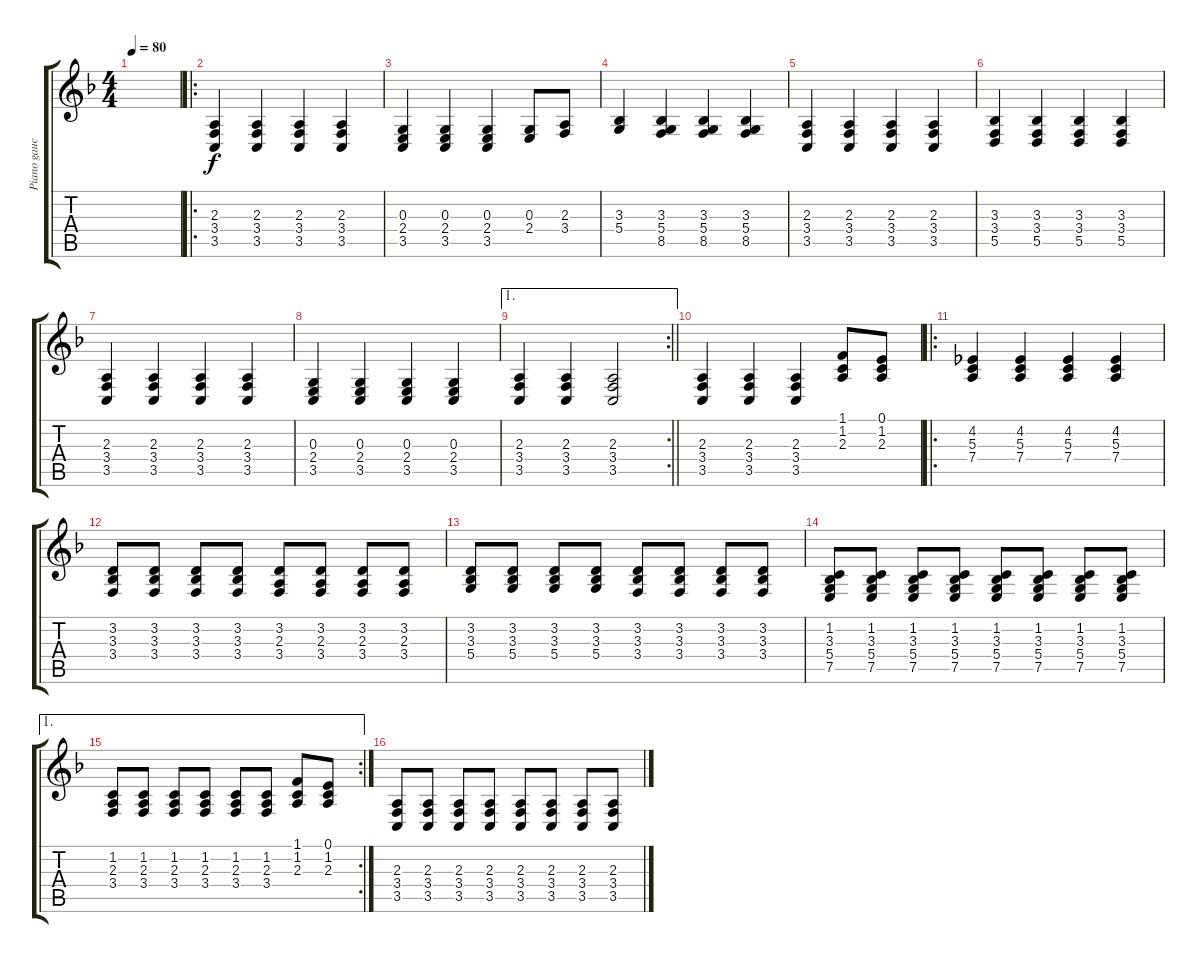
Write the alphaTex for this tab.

\track ("Piano gauche" "Piano gauc") {mute instrument brightacousticpiano}
\staff {score tabs}
\tuning (E4 B3 G3 D3 A2 E2) {hide}
\ts (4 4)
\tempo 80
\clef g2
\ks f
|
\ro
(2.3 3.4 3.5).4 (2.3 3.4 3.5).4 (2.3 3.4 3.5).4 (2.3 3.4 3.5).4 |
(0.3 2.4 3.5).4 (0.3 2.4 3.5).4 (0.3 2.4 3.5).4 (0.3 2.4).8 (2.3 3.4).8 |
(3.3 5.4).4 (3.3 5.4 8.5).4 (3.3 5.4 8.5).4 (3.3 5.4 8.5).4 |
(2.3 3.4 3.5).4 (2.3 3.4 3.5).4 (2.3 3.4 3.5).4 (2.3 3.4 3.5).4 |
(3.3 3.4 5.5).4 (3.3 3.4 5.5).4 (3.3 3.4 5.5).4 (3.3 3.4 5.5).4 |
(2.3 3.4 3.5).4 (2.3 3.4 3.5).4 (2.3 3.4 3.5).4 (2.3 3.4 3.5).4 |
(0.3 2.4 3.5).4 (0.3 2.4 3.5).4 (0.3 2.4 3.5).4 (0.3 2.4 3.5).4 |
\ae 1
\rc 2
\barLineRight lightlight
(2.3 3.4 3.5).4 (2.3 3.4 3.5).4 (2.3 3.4 3.5).2 |
(2.3 3.4 3.5).4 (2.3 3.4 3.5).4 (2.3 3.4 3.5).4 (1.1 1.2 2.3).8 (0.1 1.2 2.3).8 |
\ro
(4.2 5.3 7.4).4 (4.2 5.3 7.4).4 (4.2 5.3 7.4).4 (4.2 5.3 7.4).4 |
(3.2 3.3 3.4).8 (3.2 3.3 3.4).8 (3.2 3.3 3.4).8 (3.2 3.3 3.4).8 (3.2 2.3 3.4).8 (3.2 2.3 3.4).8 (3.2 2.3 3.4).8 (3.2 2.3 3.4).8 |
(3.2 3.3 5.4).8 (3.2 3.3 5.4).8 (3.2 3.3 5.4).8 (3.2 3.3 5.4).8 (3.2 3.3 3.4).8 (3.2 3.3 3.4).8 (3.2 3.3 3.4).8 (3.2 3.3 3.4).8 |
(1.2 3.3 5.4 7.5).8 (1.2 3.3 5.4 7.5).8 (1.2 3.3 5.4 7.5).8 (1.2 3.3 5.4 7.5).8 (1.2 3.3 5.4 7.5).8 (1.2 3.3 5.4 7.5).8 (1.2 3.3 5.4 7.5).8 (1.2 3.3 5.4 7.5).8 |
\ae 1
\rc 2
(1.2 2.3 3.4).8 (1.2 2.3 3.4).8 (1.2 2.3 3.4).8 (1.2 2.3 3.4).8 (1.2 2.3 3.4).8 (1.2 2.3 3.4).8 (1.1 1.2 2.3).8 (0.1 1.2 2.3).8 |
(2.3 3.4 3.5).8 (2.3 3.4 3.5).8 (2.3 3.4 3.5).8 (2.3 3.4 3.5).8 (2.3 3.4 3.5).8 (2.3 3.4 3.5).8 (2.3 3.4 3.5).8 (2.3 3.4 3.5).8
